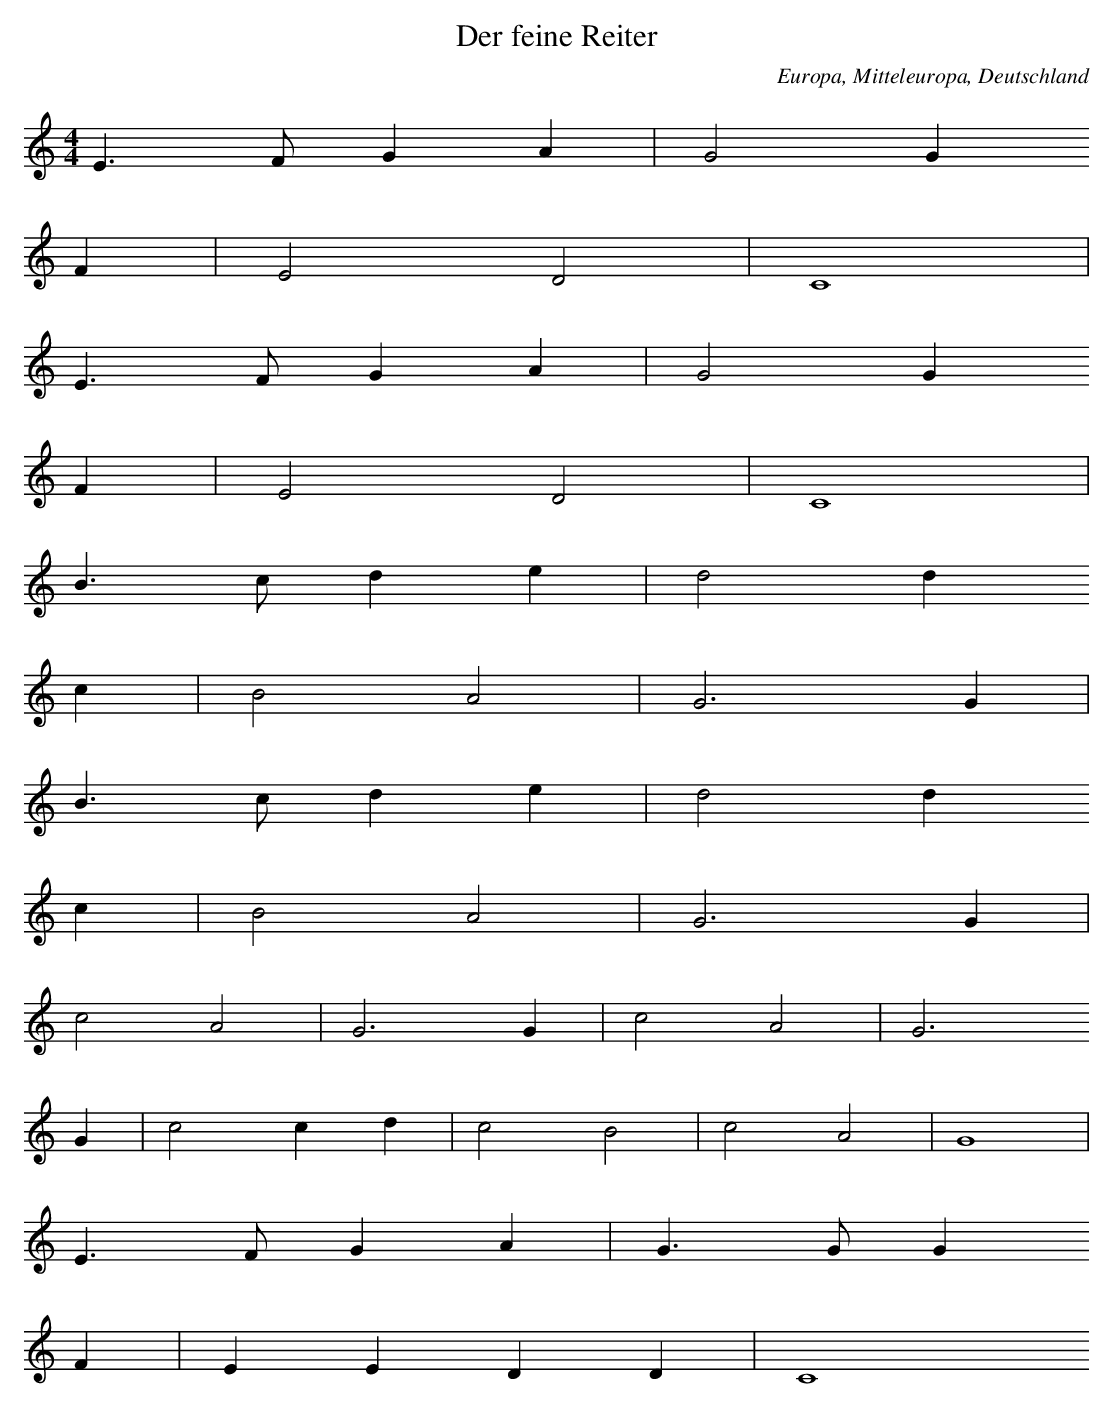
X:1
T: Der feine Reiter
O: Europa, Mitteleuropa, Deutschland
M: 4/4
L: 1/8
K: C
E3FG2A2 | G4G2
F2 | E4D4 | C8 |
E3FG2A2 | G4G2
F2 | E4D4 | C8 |
B3cd2e2 | d4d2
c2 | B4A4 | G6G2 |
B3cd2e2 | d4d2
c2 | B4A4 | G6G2 |
c4A4 | G6G2 | c4A4 | G6
G2 | c4c2d2 | c4B4 | c4A4 | G8 |
E3FG2A2 | G3GG2
F2 | E2E2D2D2 | C8
